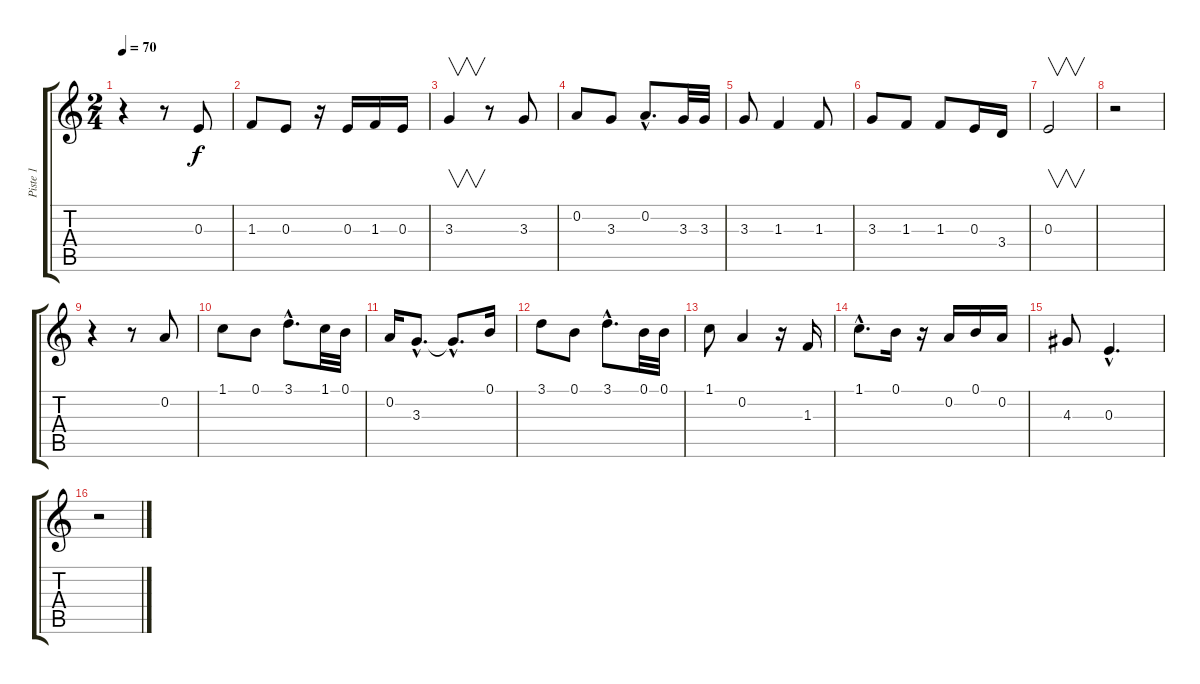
\track ("Piste 1" "Piste 1") {instrument acousticguitarnylon}
\staff {score tabs}
\tuning (B3 A3 E3 B2 A2 D2) {hide}
\ts (2 4)
\tempo 70
\clef g2
\ks c
r.4{dy f instrument acousticguitarnylon} r.8 0.3.8 |
1.3.8 0.3.8 r.16 0.3.16 1.3.16 0.3.16 |
3.3.4{v} r.8 3.3.8 |
0.2.8 3.3.8 0.2{hac}.8{d} 3.3.32 3.3.32 |
3.3.8 1.3.4 1.3.8 |
3.3.8 1.3.8 1.3.8 0.3.16 3.4.16 |
0.3.2{v} |
r.2 |
r.4 r.8 0.2.8 |
1.1.8 0.1.8 3.1{hac}.8{d} 1.1.32 0.1.32 |
0.2.16 3.3{hac}.8{d} 3.3{hac t}.8{d} 0.1.16 |
3.1.8 0.1.8 3.1{hac}.8{d} 0.1.32 0.1.32 |
1.1.8 0.2.4 r.16 1.3.16 |
1.1{hac}.8{d} 0.1.16 r.16 0.2.16 0.1.16 0.2.16 |
4.3.8 0.3{hac}.4{d} |
r.2
